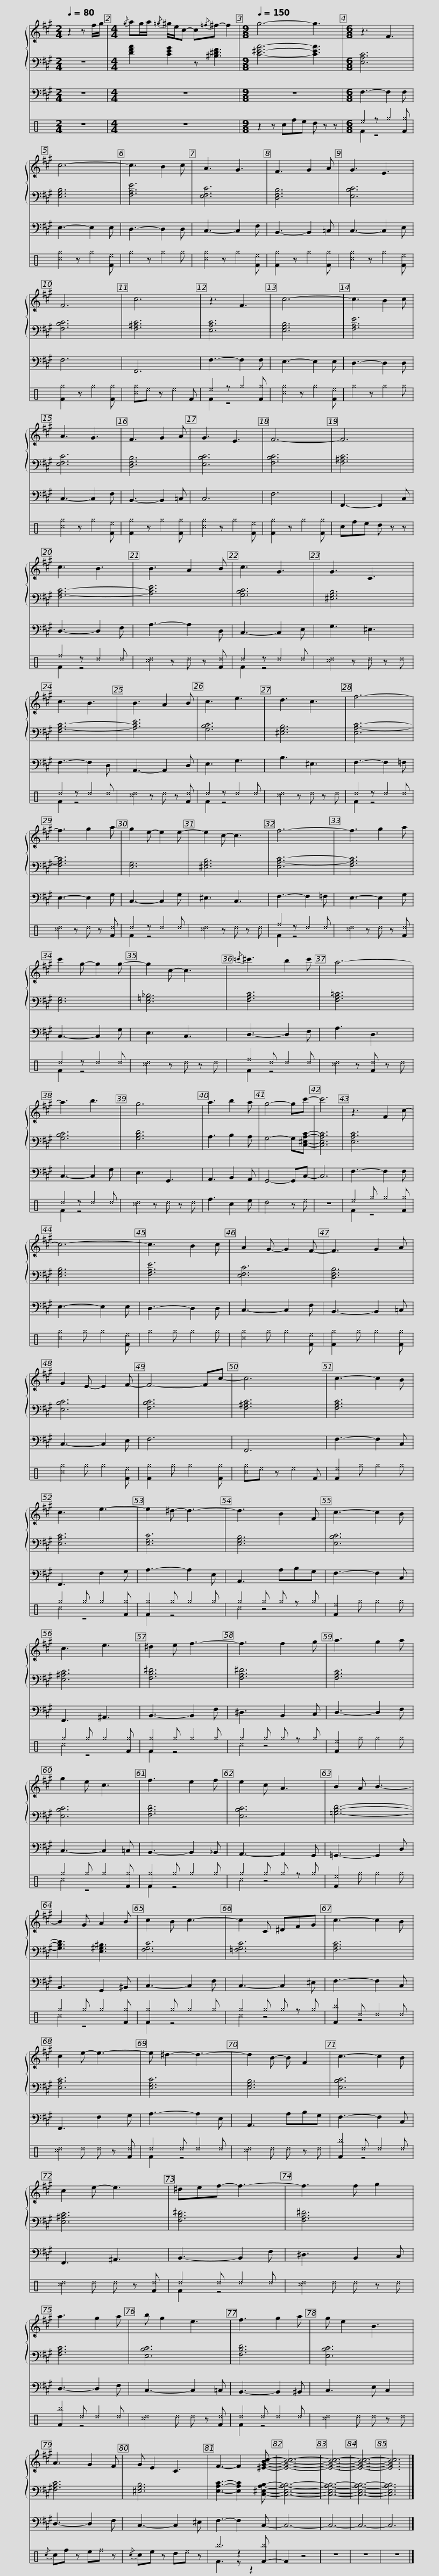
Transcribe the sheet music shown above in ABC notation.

X:1
%%score { 1 | 2 } 3 ( 4 5 )
L:1/8
Q:1/4=80
M:2/4
I:linebreak $
K:A
V:1 treble
V:2 bass
V:3 bass transpose=-12
V:4 perc
K:none
V:5 perc
K:none
V:1
 z2 z f/g/ |[M:4/4]{/g} ag/a/{/=g} ^g/e/c- c{/=f}^f- f2 |[M:9/8][Q:1/4=150] g6- g3 |[M:6/8] z3 F3 |$ c6- | %5
 c3 B2 c | A3 G3 | F3 G2 A | G3 E3 | F6 | %10
 c6 |$ z3 F3 | c6- | c3 B2 c | A3 G3 | %15
 F3 G2 A | G3 E3 | F6- |$ F6 | c3 B3 | %20
 B3 A2 B | c3 G3 | G3 C3 | c3 B3 |$ B3 A2 B | %25
 c3 e3 | d3 c3 | f6- | f3 g2 a | g2 e- e2 e- |$ %30
 e2 c- c3 | f6- | f3 g2 a | c'2 g- g2 g- | g2 c- c3 | %35
{/=c'} ^c'3 b2 c' |$ a6- | a3 b3 | g6 | a3 b2 a | %40
 g4- gc'- | c'6 | z3 F2 c- |$ c6- | c3 B2 c | %45
 A2 G- G2 F- | F3 G2 A | G2 E- E2 F- | F4- Fc- |$ c6 | %50
 c3- c2 B | c3 e3- | e2 ^d- d3- | d3 B2 F | c3- c2 B |$ %55
 c3 e3 | ^d2 e f3- | f3 f2 g | a3 g2 a | g2 e c3 | %60
 f3 e2 f |$ e2 c A3 | B2 A B3- | B2 G A2 B | c2 B c3- | %65
 c2 C ^DFG | c3- c2 B |$ c2 e- e3- | e ^d2- d3- | d2 B- B F2 | %70
 c3- c2 B | c2 e- e3 | ^def- f3- |$ f3 f g2 | a3 g2 a | %75
 b g2 e3 | f3 g2 a | g e2 B3 |$ A3 G2 F | G E2 C3 | %80
 F3- F2 [^EGBc]- | [EGBc]6- | [EGBc]6- | [EGBc]6- | [EGBc]6 |] %85
V:2
 z4 |[M:4/4] [DFA]2 [CEG]2 z [^B,^DF]3 |[M:9/8] [C^EA]6- [CEA]3 |[M:6/8] [E,A,C]6 |$ [E,G,B,]6 | %5
 [F,A,E]6 | [E,F,C]6 | [D,F,B,]6 | [E,B,C]6 | [F,B,C]6 | %10
 [F,^A,C]6 |$ [E,A,C]6 | [E,G,B,]6 | [F,A,E]6 | [E,F,C]6 | %15
 [D,F,B,]6 | [E,B,C]6 | [F,B,C]6 |$ [F,^A,C]6 | [F,A,-C-]6 | %20
 [A,CE]6 | [G,B,C]6 | [^E,G,B,]6 | [F,A,-C-]6 |$ [A,CE]6 | %25
 [G,B,C]6 | [^E,G,B,]6 | [E,A,-C-]6 | [F,A,C]6 | [E,G,]6 |$ %30
 [^E,G,B,]6 | [E,A,-C-]6 | [F,A,C]6 | [E,G,]6 | [E,=G,_B,]6 | %35
 [F,A,C]6 |$ [F,A,=C]6 | [G,B,C]6 | [G,B,D]6 | A,3 B,2 A, | %40
 G,4- G,[C,^E,A,C]- | [C,E,A,C]6 | [E,A,C]6 |$ [E,G,B,]6 | [F,A,E]6 | %45
 [E,F,C]6 | [D,F,B,]6 | [E,B,C]6 | [F,B,C]6 |$ [F,^A,C]6 | %50
 [F,A,C]6 | [E,A,C]6 | [E,G,C]6 | [E,G,B,]6 | [E,B,C]6 |$ %55
 [E,^A,C]6 | [F,B,^D]6 | [F,A,^D]6 | [F,A,C]6 | [E,B,C]6 | %60
 [F,B,D]6 |$ [E,B,C]6 | [=G,B,D]6- | [G,B,D]3 [E,^G,^B,]3 | [F,G,C]6 | %65
 [=F,G,C]6 | [F,A,C]6 |$ [E,A,C]6 | [E,G,C]6 | [E,G,B,]6 | %70
 [E,B,C]6 | [E,^A,C]6 | [F,B,^D]6 |$ [F,A,^D]6 | [F,A,C]6 | %75
 [E,B,C]6 | [F,B,D]6 | [E,B,C]6 |$ [F,A,C]6 | [^E,G,B,]6 | %80
 [E,A,C]3- [E,A,C]2 [C,^E,A,B,]- | [C,E,A,B,]6- | [C,E,A,B,]6- | [C,E,A,B,]6- | [C,E,A,B,]6 |] %85
V:3
 z4 |[M:4/4] z8 |[M:9/8] z9 |[M:6/8] F,3- F,2 F, |$ E,3- E,2 E, | %5
 D,3- D,2 D, | C,3- C,2 F, | B,,3- B,,2 =C, | C,3- C,2 E, | F,6 | %10
 F,,6 |$ F,3- F,2 F, | E,3- E,2 E, | D,3- D,2 D, | C,3- C,2 F, | %15
 B,,3- B,,2 =C, | C,6 | F,6 |$ F,,3- F,,2 C, | D,3- D,2 F, | %20
 A,3- A,2 D, | C,3- C,2 E, | G,3 ^E,3 | F,3- F,2 D, |$ A,,3- A,,2 D, | %25
 E,3 G,3 | B,3 ^E,3 | F,3- F,2 =F, | E,3- E,2 G, | C,3- C,2 G, |$ %30
 ^E,3 C,3 | F,3- F,2 =F, | E,3- E,2 G, | C,3- C,2 G, | E,3 C,3 | %35
 D,3- D,2 F, |$ A,3 D,3 | C,3- C,2 G, | E,3 G,,3 | A,,3 B,,2 A,, | %40
 G,,4- G,,C,- | C,6 | F,3- F,2 F, |$ E,3- E,2 E, | D,3- D,2 D, | %45
 C,3- C,2 F, | B,,3- B,,2 =C, | C,3- C,2 E, | F,6 |$ F,,6 | %50
 F,3- F,2 C, | F,,3 F,2 G, | A,3- A,2 E, | A,,3 A,B,G, | F,3- F,2 C, |$ %55
 F,,3 ^A,,3 | B,,3- B,,2 F, | ^D,3 B,,2 C, | D,3- D,2 F, | C,3- C,2 =C, | %60
 B,,3- B,,2 _B,, |$ A,,3- A,,2 G,, | =G,,3- G,,2 D, | B,,3 G,,2 ^B,, | C,3- C,2 F, | %65
 C,3- C,2 ^E, | F,3- F,2 C, |$ F,,3 F,2 G, | A,3- A,2 E, | A,,3 A,B,G, | %70
 F,3- F,2 C, | F,,3 ^A,,3 | B,,3- B,,2 F, |$ ^D,3 B,,2 C, | D,3- D,2 F, | %75
 C,3- C,2 =C, | B,,3- B,,2 ^B,, | C,3 E, C,2 |$ D,3- D,2 F, | C,3- C,2 ^E, | %80
 F,3- F,2 C,- | C,6- | C,6- | C,6- | C,6 |] %85
V:4
[K:C] z4 |[M:4/4] z8 |[M:9/8] z2 z cfe d z z |[M:6/8] ^e2 z ^g2 [F^g] |$ [^c^g]2 z ^g2 [F^e] | %5
 ^g2 z ^g2 ^g | [^c^g]2 z ^g2 [F^e] | [F^g]2 z ^g2 [F^g] | [^c^g]2 z ^g2 [F^e] | [F^g]2 z ^g2 [F^g] | %10
 [^c^g]^e z ^e2 F |$ ^e2 z ^g2 [F^g] | [^c^g]2 z ^g2 [F^e] | ^g2 z ^g2 ^g | [^c^g]2 z ^g2 [F^e] | %15
 [F^g]2 z ^g2 [F^g] | [^c^g]2 z ^g2 [F^e] | [F^g]2 z ^g2 [F^g] |$ cfe d z z | ^f2 z ^d2 ^d | %20
 [^c^d]2 z ^d z [F^d] | ^d2 z ^d2 ^d | [^c^d]2 z ^d z ^d | ^d2 z ^d2 ^d |$ [^c^d]2 z ^d z [F^d] | %25
 ^d2 z ^d2 ^d | [^c^d]2 z ^d z ^d | ^d2 z ^d2 ^d | [^c^d]2 z ^d z [F^d] | ^d2 z ^d2 ^d |$ %30
 [^c^d]2 z ^d z ^d | ^f2 z ^d2 ^d | [^c^d]2 z ^d z [F^d] | ^d2 z ^d2 ^d | [^c^d]2 z ^d z ^d | %35
 ^f2 ^d ^d2 ^d |$ [^c^d]2 z [F^d] z ^d | ^d2 z ^d2 ^d | [^c^d]2 z ^d z ^d | f3 c2 e | %40
 d4 z ^e | z6 | ^e2 ^g ^g2 [F^g] |$ [^c^g]2 ^g ^g2 [F^e] | ^g2 ^g ^g2 ^g | %45
 [^c^g]2 ^g ^g2 [F^e] | [F^g]2 ^g ^g2 [F^g] | [^c^g]2 ^g ^g2 [F^e] | [F^g]2 ^g ^g2 [F^g] |$ [^c^g]^e z ^e2 F | %50
 [F^e]2 ^g ^g2 ^g | ^g2 ^g ^g2 [F^g] | [F^g]2 ^g ^g2 ^g | ^g2 ^g ^g z ^g | [F^e]2 ^g ^g2 ^g |$ %55
 ^g2 ^g ^g2 [F^g] | [F^g]2 ^g ^g2 ^g | ^g2 ^g ^g z ^g | [F^e]2 ^g ^g2 ^g | ^g2 ^g ^g2 [F^g] | %60
 [F^g]2 ^g ^g2 ^g |$ ^g2 ^g ^g z ^g | [F^e]2 ^g ^g2 ^g | ^g2 ^g ^g2 [F^g] | [F^g]2 ^g ^g2 ^g | %65
 ^g2 ^g ^g z ^g | [F^b]2 ^d ^d2 ^d |$ [^c^d]2 ^d ^d z [F^d] | ^d2 ^d ^d2 ^d | [^c^d]2 ^d ^d z ^d | %70
 [F^b]2 ^d ^d2 ^d | [^c^d]2 ^d ^d z [F^d] | ^d2 ^d ^d2 ^d |$ [^c^d]2 ^d ^d z ^d | [F^b]2 ^d ^d2 ^d | %75
 [^c^d]2 ^d ^d z [F^d] | ^d2 ^d ^d2 ^d | [^c^d]2 ^d ^d z ^d |${/c} cf z e^f z |{/c} ce z d^e z | %80
 ^b3 z2 [F-^b] | F2 z4 | z6 | z6 | z6 |] %85
V:5
[K:C] x4 |[M:4/4] x8 |[M:9/8] x9 |[M:6/8] F2 z4 |$ x6 | %5
 x6 | x6 | x6 | x6 | x6 | %10
 x6 |$ F2 z4 | x6 | x6 | x6 | %15
 x6 | x6 | x6 |$ x6 | F2 z4 | %20
 x6 | F2 z4 | x6 | F2 z4 |$ x6 | %25
 F2 z4 | x6 | F2 z4 | x6 | F2 z4 |$ %30
 x6 | F2 z4 | x6 | F2 z4 | x6 | %35
 F2 z4 |$ x6 | F2 z4 | x6 | x6 | %40
 x6 | x6 | F2 z4 |$ x6 | x6 | %45
 x6 | x6 | x6 | x6 |$ x6 | %50
 x6 | ^c2 z4 | F2 z4 | ^c2 z4 | x6 |$ %55
 ^c2 z4 | F2 z4 | ^c2 z4 | x6 | ^c2 z4 | %60
 F2 z4 |$ ^c2 z4 | x6 | ^c2 z4 | F2 z4 | %65
 ^c2 z4 | x2 z4 |$ x6 | F2 z4 | x6 | %70
 x2 z4 | x6 | F2 z4 |$ x6 | x2 z4 | %75
 x6 | F2 z4 | x6 |$ x6 | x6 | %80
 F3 z z2 | x6 | x6 | x6 | x6 |] %85
